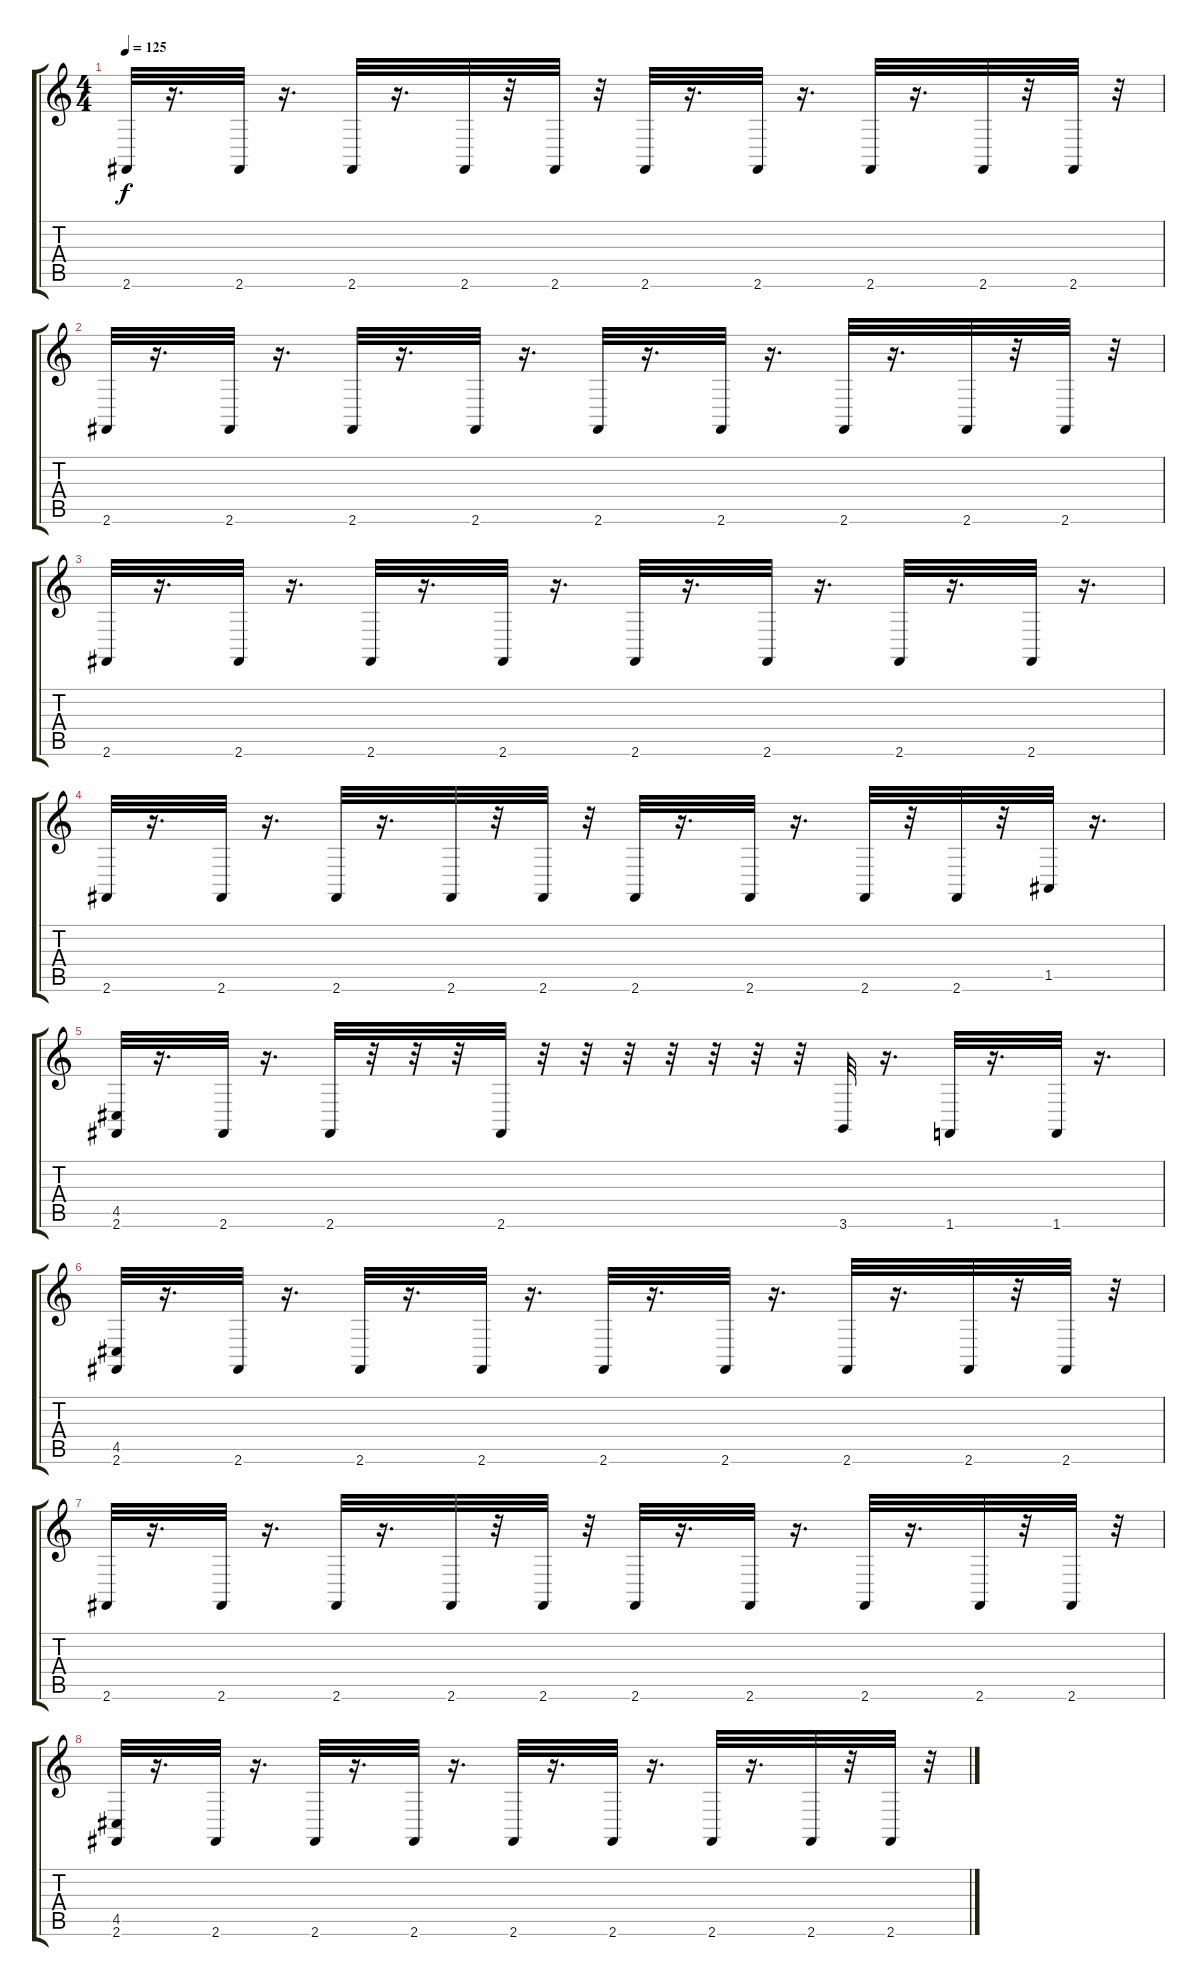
\track "" {instrument drawbarorgan}
\staff {score tabs}
\tuning (E4 B3 G3 D3 A2 E2) {hide}
\ts (4 4)
\tempo 125
\clef g2
\ks c
2.6.32{dy f} r.16{d} 2.6.32 r.16{d} 2.6.32 r.16{d} 2.6.32 r.32 2.6.32 r.32 2.6.32 r.16{d} 2.6.32 r.16{d} 2.6.32 r.16{d} 2.6.32 r.32 2.6.32 r.32 |
2.6.32 r.16{d} 2.6.32 r.16{d} 2.6.32 r.16{d} 2.6.32 r.16{d} 2.6.32 r.16{d} 2.6.32 r.16{d} 2.6.32 r.16{d} 2.6.32 r.32 2.6.32 r.32 |
2.6.32 r.16{d} 2.6.32 r.16{d} 2.6.32 r.16{d} 2.6.32 r.16{d} 2.6.32 r.16{d} 2.6.32 r.16{d} 2.6.32 r.16{d} 2.6.32 r.16{d} |
2.6.32 r.16{d} 2.6.32 r.16{d} 2.6.32 r.16{d} 2.6.32 r.32 2.6.32 r.32 2.6.32 r.16{d} 2.6.32 r.16{d} 2.6.32 r.32 2.6.32 r.32 1.5.32 r.16{d} |
(4.5 2.6).32 r.16{d} 2.6.32 r.16{d} 2.6.32 r.32 r.32 r.32 2.6.32 r.32 r.32 r.32 r.32 r.32 r.32 r.32 3.6.32 r.16{d} 1.6.32 r.16{d} 1.6.32 r.16{d} |
(4.5 2.6).32 r.16{d} 2.6.32 r.16{d} 2.6.32 r.16{d} 2.6.32 r.16{d} 2.6.32 r.16{d} 2.6.32 r.16{d} 2.6.32 r.16{d} 2.6.32 r.32 2.6.32 r.32 |
2.6.32 r.16{d} 2.6.32 r.16{d} 2.6.32 r.16{d} 2.6.32 r.32 2.6.32 r.32 2.6.32 r.16{d} 2.6.32 r.16{d} 2.6.32 r.16{d} 2.6.32 r.32 2.6.32 r.32 |
(4.5 2.6).32 r.16{d} 2.6.32 r.16{d} 2.6.32 r.16{d} 2.6.32 r.16{d} 2.6.32 r.16{d} 2.6.32 r.16{d} 2.6.32 r.16{d} 2.6.32 r.32 2.6.32 r.32
